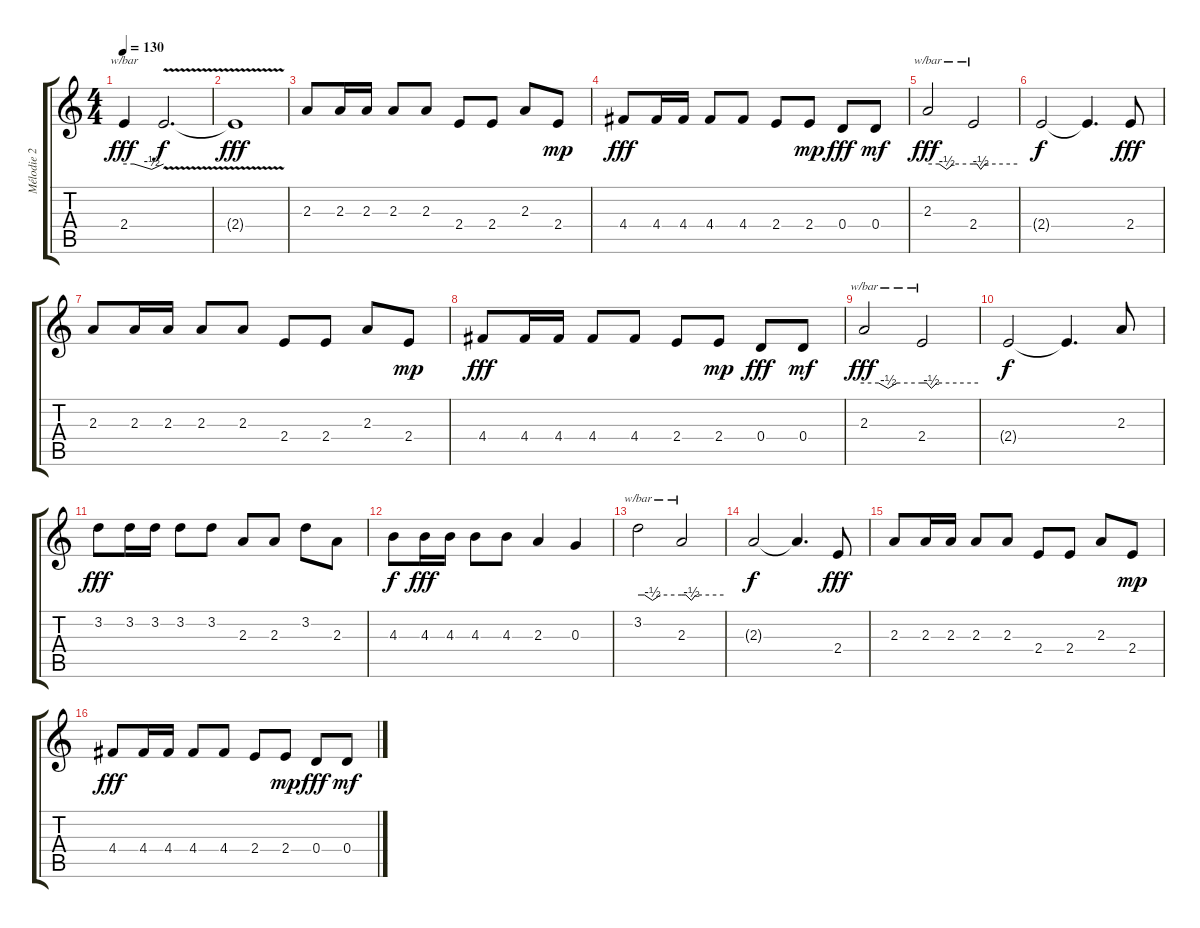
\track ("Mélodie 2" "Mélodie 2") {instrument acousticguitarsteel}
\staff {score tabs}
\tuning (E4 B3 G3 D3 A2 E2) {hide}
\ts (4 4)
\tempo 130
\clef g2
\ks c
2.4.4{tbe (custom default 0 0 15 0 42 -2 60 0) dy fff} 2.4{v t}.2{d dy f} |
2.4{t}.1{dy fff} |
2.3.8 2.3.16 2.3.16 2.3.8 2.3.8 2.4.8 2.4.8 2.3.8 2.4.8{dy mp} |
4.4.8{dy fff} 4.4.16 4.4.16 4.4.8 4.4.8 2.4.8 2.4.8{dy mp} 0.4.8{dy fff} 0.4.8{dy mf} |
2.3.2{tbe (custom default 0 0 15 0 25 -2 34 0 60 0) dy fff} 2.4.2{tbe (custom default 0 0 5 0 10 -2 16 0 60 0)} |
2.4{t}.2{dy f} 2.4{t}.4{d} 2.4.8{dy fff} |
2.3.8 2.3.16 2.3.16 2.3.8 2.3.8 2.4.8 2.4.8 2.3.8 2.4.8{dy mp} |
4.4.8{dy fff} 4.4.16 4.4.16 4.4.8 4.4.8 2.4.8 2.4.8{dy mp} 0.4.8{dy fff} 0.4.8{dy mf} |
2.3.2{tbe (custom default 0 0 15 0 25 -2 34 0 60 0) dy fff} 2.4.2{tbe (custom default 0 0 5 0 10 -2 16 0 60 0)} |
2.4{t}.2{dy f} 2.4{t}.4{d} 2.3.8 |
3.2.8{dy fff} 3.2.16 3.2.16 3.2.8 3.2.8 2.3.8 2.3.8 3.2.8 2.3.8 |
4.3.8{dy f} 4.3.16{dy fff} 4.3.16 4.3.8 4.3.8 2.3.4 0.3.4 |
3.2.2{tbe (custom default 0 0 9 0 20 -2 31 0 60 0)} 2.3.2{tbe (custom default 0 0 6 0 14 -2 20 0 60 0)} |
2.3{t}.2{dy f} 2.3{t}.4{d} 2.4.8{dy fff} |
2.3.8 2.3.16 2.3.16 2.3.8 2.3.8 2.4.8 2.4.8 2.3.8 2.4.8{dy mp} |
4.4.8{dy fff} 4.4.16 4.4.16 4.4.8 4.4.8 2.4.8 2.4.8{dy mp} 0.4.8{dy fff} 0.4.8{dy mf}
